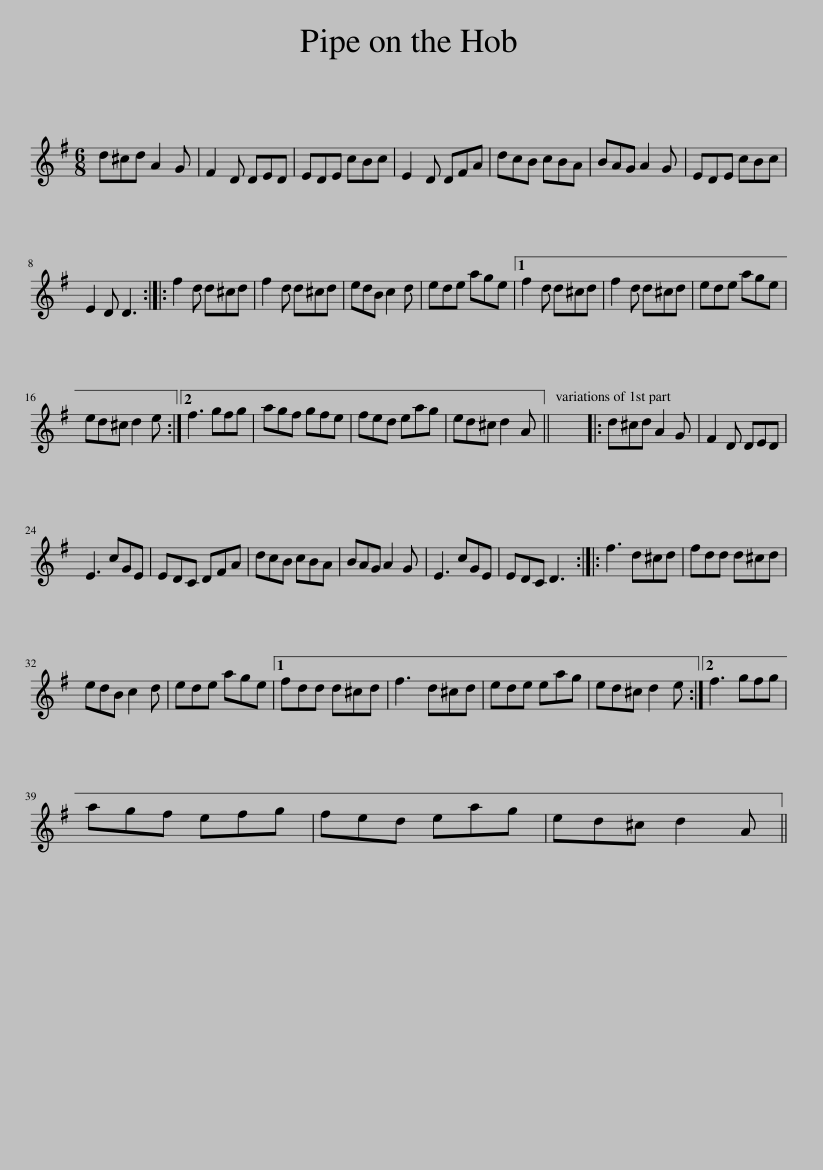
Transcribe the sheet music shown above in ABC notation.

X:1
L:1/8
M:6/8
I:linebreak $
K:G
V:1 treble
V:1
 d^cd A2 G | F2 D DED | EDE cBc | E2 D DFA | dcB cBA | %5
 BAG A2 G | EDE cBc |$ E2 D D3 :: f2 d d^cd | f2 d d^cd | %10
 edB c2 d | ede age |1 f2 d d^cd | f2 d d^cd | ede age |$ %15
 ed^c d2 e :|2 f3 gfg | agf gfe | fed eag | ed^c d2 A || %20
 x6 |: d^cd A2 G | F2 D DED |$ E3 cGE | EDC DFA | %25
 dcB cBA | BAG A2 G | E3 cGE | EDC D3 :: f3 d^cd | %30
 fdd d^cd |$ edB c2 d | ede age |1 fdd d^cd | f3 d^cd | %35
 ede eag | ed^c d2 e :|2 f3 gfg |$ agf efg | fed eag | %40
 ed^c d2 A || %41
